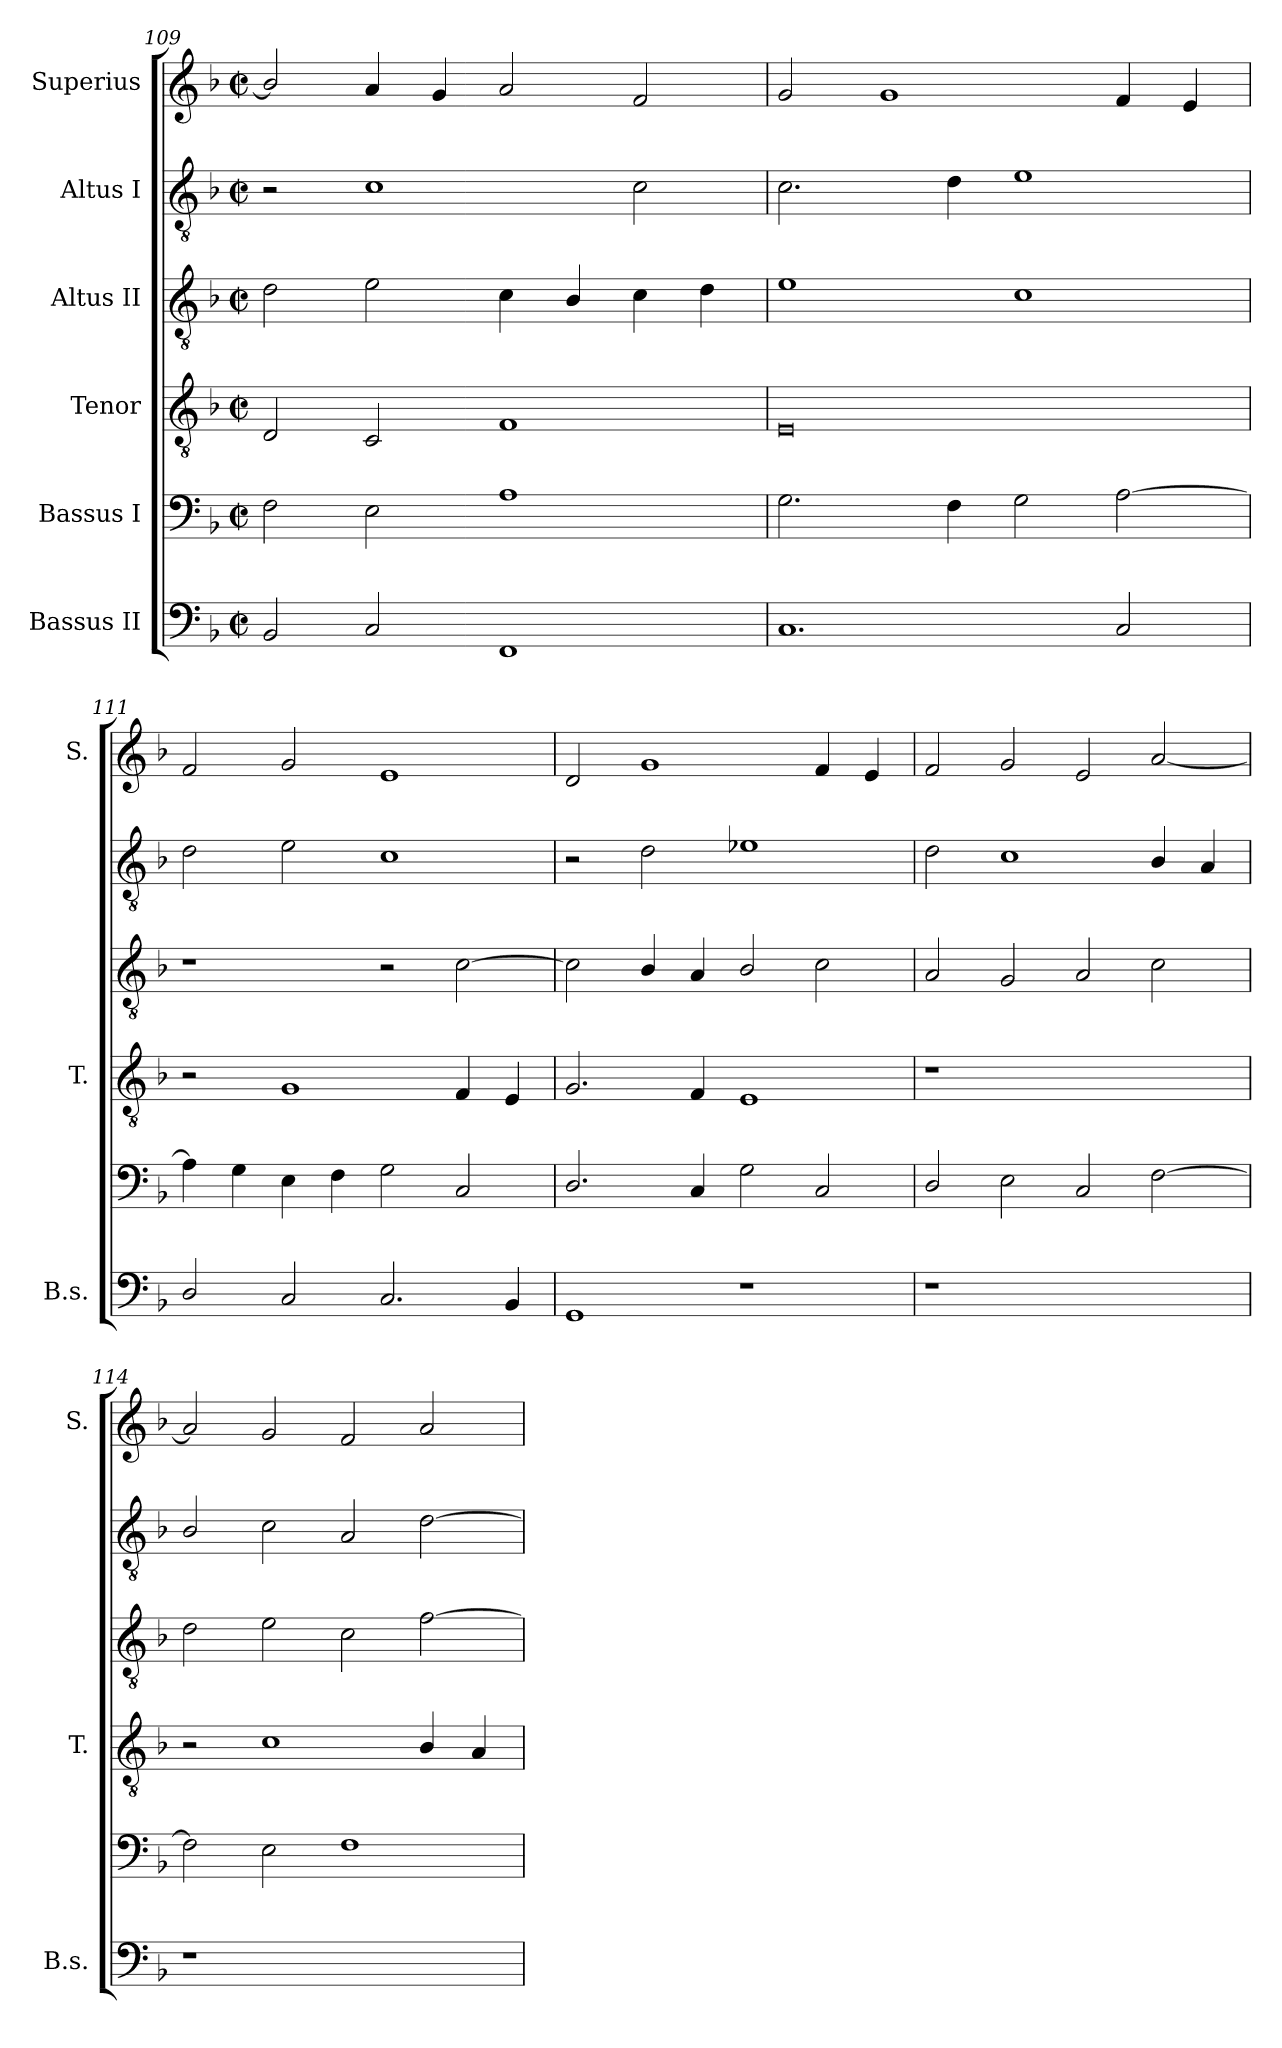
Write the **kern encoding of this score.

**kern	**kern	**kern	**kern	**kern	**kern
*part6	*part5	*part4	*part3	*part2	*part1
*staff6	*staff5	*staff4	*staff3	*staff2	*staff1
*I"Bassus II	*I"Bassus I	*I"Tenor	*I"Altus II	*I"Altus I	*I"Superius
*I'B.s.	*	*I'T.	*	*	*I'S.
*clefF4	*clefF4	*clefGv2	*clefGv2	*clefGv2	*clefG2
*	*	*ITrd7c12	*ITrd7c12	*ITrd7c12	*
*k[b-]	*k[b-]	*k[b-]	*k[b-]	*k[b-]	*k[b-]
*d:	*d:	*d:	*d:	*d:	*d:
*M2/2	*M2/2	*M2/2	*M2/2	*M2/2	*M2/2
*met(c|)	*met(c|)	*met(c|)	*met(c|)	*met(c|)	*met(c|)
=109	=109	=109	=109	=109	=109
2BB-i/	2Fi\	2DDi/	2Di\	2r	2b-i/]
2Ci/	2Ei\	2CCi/	2Ei\	1Ci	4ai/
.	.	.	.	.	4gi/
1FFi	1Ai	1FFi	4Ci\	.	2ai/
.	.	.	4BB-i/	.	.
.	.	.	4Ci\	2Ci\	2fi/
.	.	.	4Di\	.	.
=110	=110	=110	=110	=110	=110
1.Ci	2.Gi\	0EEi	1Ei	2.Ci\	2gi/
.	.	.	.	.	1gi
.	4Fi\	.	.	4Di\	.
.	2Gi\	.	1Ci	1Ei	.
2Ci/	[>2Ai\	.	.	.	4fi/
.	.	.	.	.	4ei/
=111	=111	=111	=111	=111	=111
2Di/	4Ai\]	2r	1r	2Di\	2fi/
.	4Gi\	.	.	.	.
2Ci/	4Ei\	1GGi	.	2Ei\	2gi/
.	4Fi\	.	.	.	.
2.Ci/	2Gi\	.	2r	1Ci	1ei
.	2Ci/	4FFi/	[>2Ci\	.	.
4BB-i/	.	4EEi/	.	.	.
!!LO:PB:g=z
=112	=112	=112	=112	=112	=112
1GGi	2.Di/	2.GGi/	2Ci\]	2r	2di/
.	.	.	4BB-i/	2Di\	1gi
.	4Ci/	4FFi/	4AAi/	.	.
1r	2Gi\	1EEi	2BB-i/	1E-Xi	.
.	2Ci/	.	2Ci\	.	4fi/
.	.	.	.	.	4ei/
=113	=113	=113	=113	=113	=113
!LO:N:vis=1	!	!LO:N:vis=1	!	!	!
1r	2Di/	1r	2AAi/	2Di\	2fi/
.	2Ei\	.	2GGi/	1Ci	2gi/
1ryy	2Ci/	1ryy	2AAi/	.	2ei/
.	[>2Fi\	.	2Ci\	4BB-i/	[<2ai/
.	.	.	.	4AAi/	.
=114	=114	=114	=114	=114	=114
!LO:N:vis=1	!	!	!	!	!
1r	2Fi\]	2r	2Di\	2BB-i/	2ai/]
.	2Ei\	1Ci	2Ei\	2Ci\	2gi/
1ryy	1Fi	.	2Ci\	2AAi/	2fi/
.	.	4BB-i/	[>2Fi\	[>2Di\	2ai/
.	.	4AAi/	.	.	.
=	=	=	=	=	=
*-	*-	*-	*-	*-	*-
